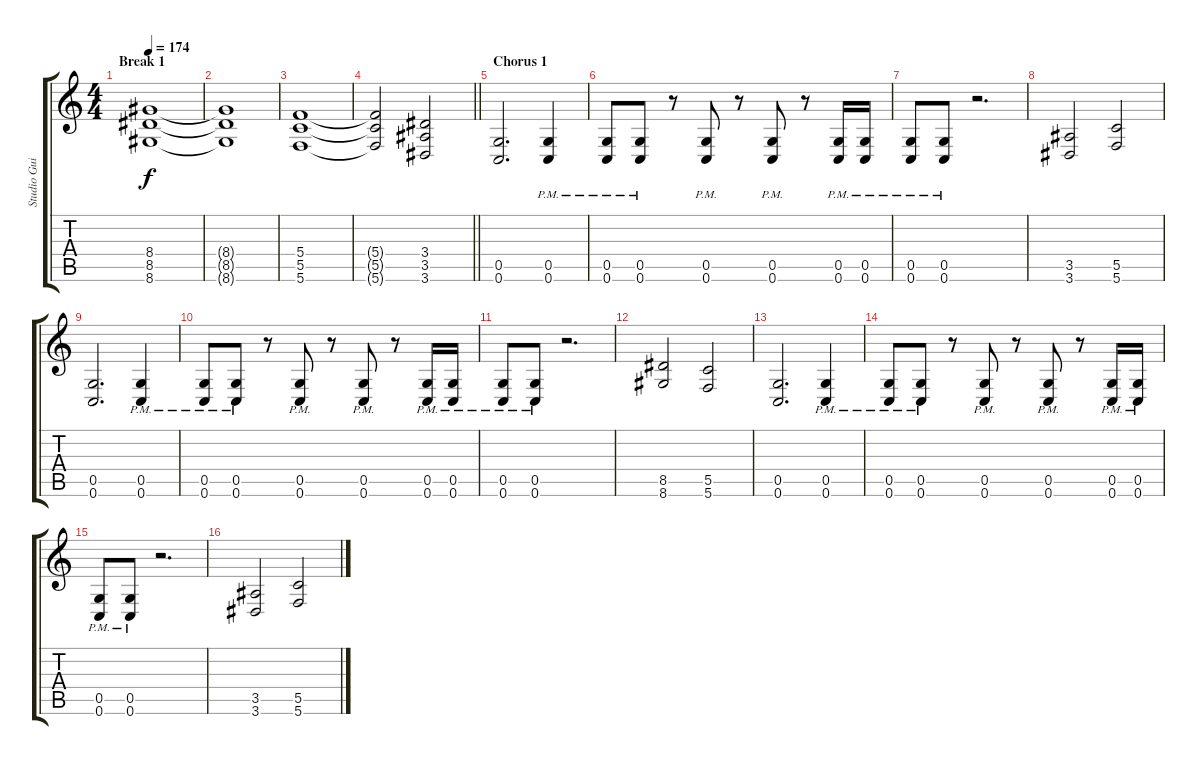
\track ("Studio Guitar (Andi)" "Studio Gui") {instrument distortionguitar}
\staff {score tabs}
\tuning (D4 A3 F3 C3 G2 C2) {hide}
\ts (4 4)
\section ("" "Break 1")
\tempo 174
\clef g2
\ks c
(8.4 8.5 8.6).1{dy f balance 8} |
(8.4{t} 8.5{t} 8.6{t}).1 |
(5.4 5.5 5.6).1 |
\barLineRight lightlight
(5.4{t} 5.5{t} 5.6{t}).2 (3.4 3.5 3.6).2 |
\section ("" "Chorus 1")
(0.5 0.6).2{d balance 12} (0.5{pm} 0.6{pm}).4 |
(0.5{pm} 0.6{pm}).8 (0.5{pm} 0.6{pm}).8 r.8 (0.5{pm} 0.6{pm}).8 r.8 (0.5{pm} 0.6{pm}).8 r.8 (0.5{pm} 0.6{pm}).16 (0.5{pm} 0.6{pm}).16 |
(0.5{pm} 0.6{pm}).8 (0.5{pm} 0.6{pm}).8 r.2{d} |
(3.5 3.6).2 (5.5 5.6).2 |
(0.5 0.6).2{d} (0.5{pm} 0.6{pm}).4 |
(0.5{pm} 0.6{pm}).8 (0.5{pm} 0.6{pm}).8 r.8 (0.5{pm} 0.6{pm}).8 r.8 (0.5{pm} 0.6{pm}).8 r.8 (0.5{pm} 0.6{pm}).16 (0.5{pm} 0.6{pm}).16 |
(0.5{pm} 0.6{pm}).8 (0.5{pm} 0.6{pm}).8 r.2{d} |
(8.5 8.6).2 (5.5 5.6).2 |
(0.5 0.6).2{d balance 12} (0.5{pm} 0.6{pm}).4 |
(0.5{pm} 0.6{pm}).8 (0.5{pm} 0.6{pm}).8 r.8 (0.5{pm} 0.6{pm}).8 r.8 (0.5{pm} 0.6{pm}).8 r.8 (0.5{pm} 0.6{pm}).16 (0.5{pm} 0.6{pm}).16 |
(0.5{pm} 0.6{pm}).8 (0.5{pm} 0.6{pm}).8 r.2{d} |
(3.5 3.6).2 (5.5 5.6).2
